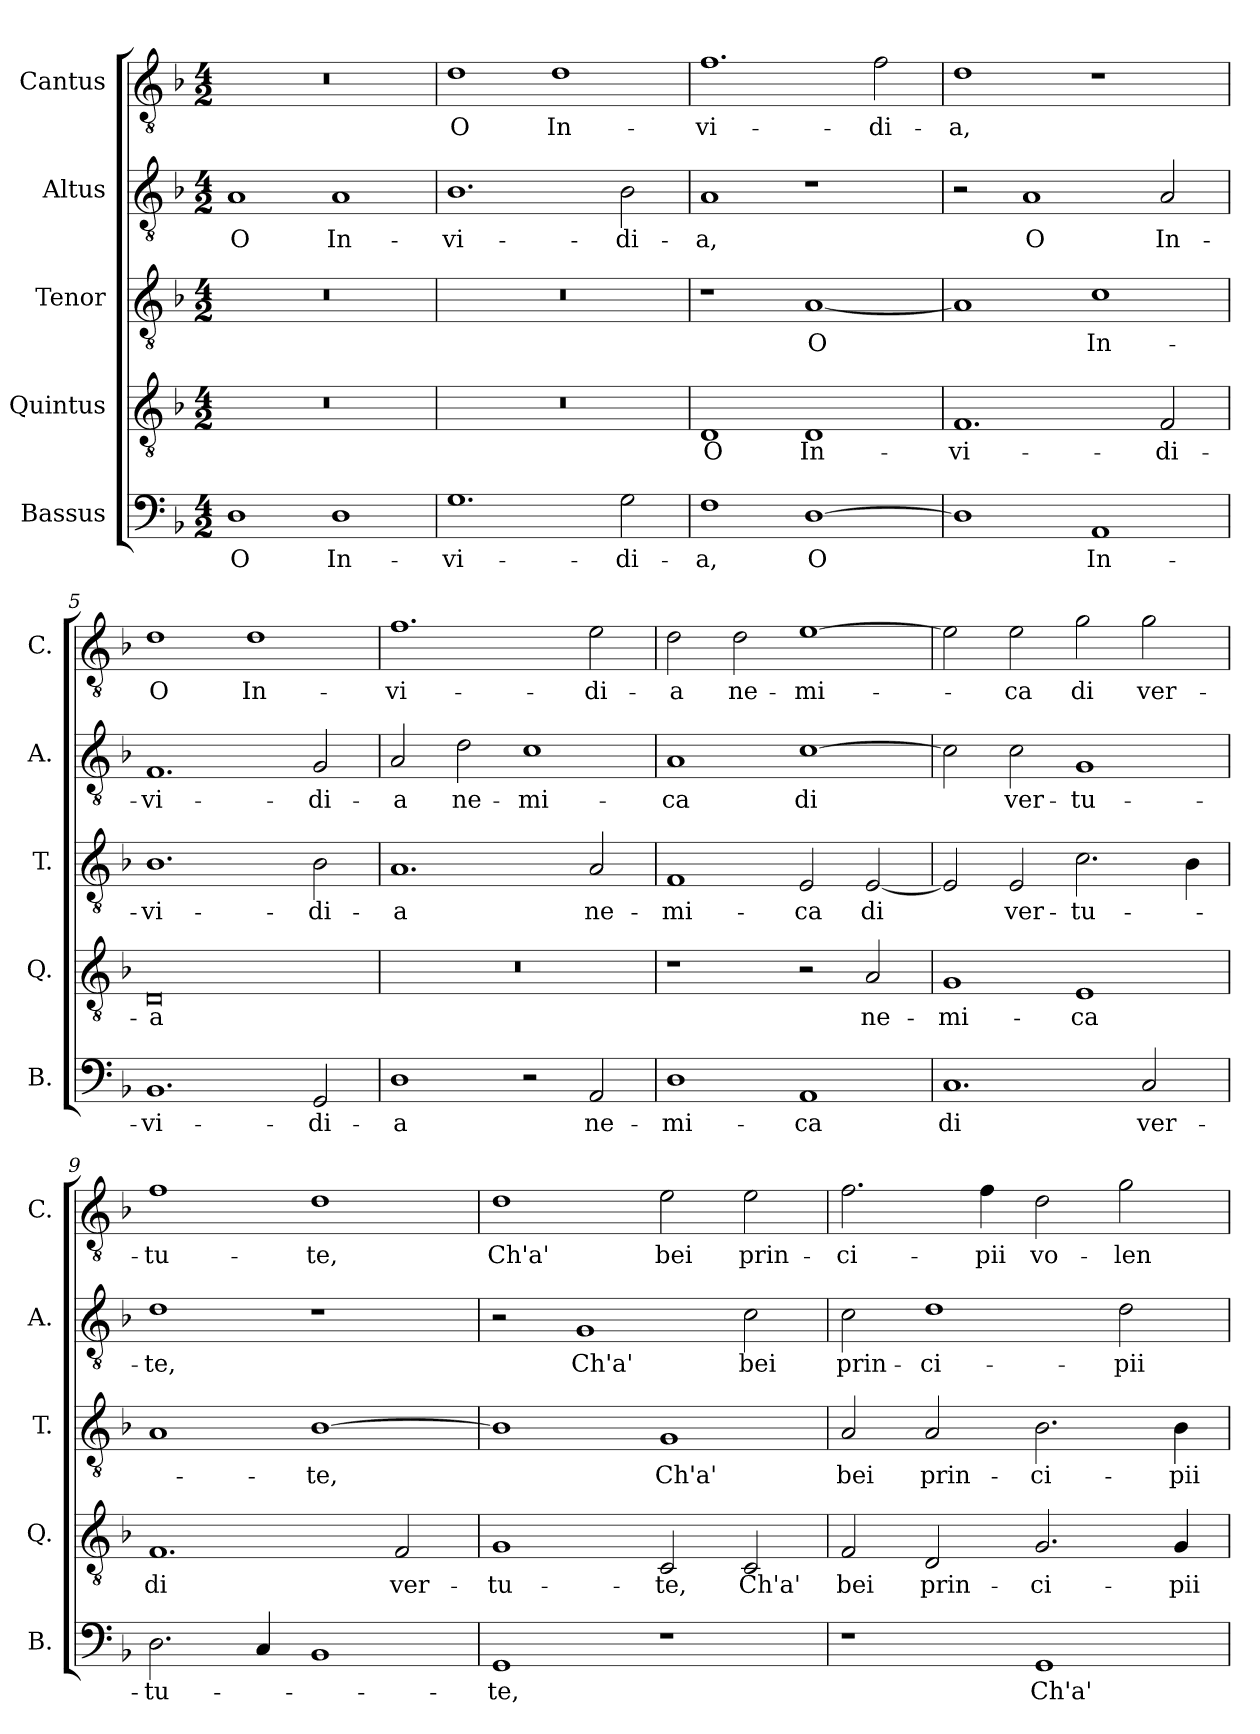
**kern	**text	**kern	**text	**kern	**text	**kern	**text	**kern	**text
*part5	*part5	*part4	*part4	*part3	*part3	*part2	*part2	*part1	*part1
*staff5	*staff5	*staff4	*staff4	*staff3	*staff3	*staff2	*staff2	*staff1	*staff1
*I"Bassus	*	*I"Quintus	*	*I"Tenor	*	*I"Altus	*	*I"Cantus	*
*I'B.	*	*I'Q.	*	*I'T.	*	*I'A.	*	*I'C.	*
*clefF4	*	*clefGv2	*	*clefGv2	*	*clefGv2	*	*clefGv2	*
*k[b-]	*	*k[b-]	*	*k[b-]	*	*k[b-]	*	*k[b-]	*
*M4/2	*	*M4/2	*	*M4/2	*	*M4/2	*	*M4/2	*
=1	=1	=1	=1	=1	=1	=1	=1	=1	=1
1D	-O	0r	.	0r	.	1A	-O	0r	.
1D	In-	.	.	.	.	1A	In-	.	.
=2	=2	=2	=2	=2	=2	=2	=2	=2	=2
1.G	-vi-	0r	.	0r	.	1.B-	-vi-	1d	O
.	.	.	.	.	.	.	.	1d	In-
2G\	-di-	.	.	.	.	2B-\	-di-	.	.
=3	=3	=3	=3	=3	=3	=3	=3	=3	=3
1F	-a,	1D	O	1r	.	1A	-a,	1.f	-vi-
[1D	O	1D	In-	[1A	-O	1r	.	.	.
.	.	.	.	.	.	.	.	2f\	-di-
=4	=4	=4	=4	=4	=4	=4	=4	=4	=4
1D]	.	1.F	-vi-	1A]	.	2r	.	1d	-a,
.	.	.	.	.	.	1A	O	.	.
1AA	In-	.	.	1c	In-	.	.	1r	.
.	.	2F/	-di-	.	.	2A/	In-	.	.
=5	=5	=5	=5	=5	=5	=5	=5	=5	=5
1.BB-	-vi-	0D	-a	1.B-	-vi-	1.F	-vi-	1d	O
.	.	.	.	.	.	.	.	1d	In-
2GG/	-di-	.	.	2B-\	-di-	2G/	-di-	.	.
=6	=6	=6	=6	=6	=6	=6	=6	=6	=6
1D	-a	0r	.	1.A	-a	2A/	-a	1.f	-vi-
.	.	.	.	.	.	2d\	ne-	.	.
2r	.	.	.	.	.	1c	-mi-	.	.
2AA/	ne-	.	.	2A/	ne-	.	.	2e\	-di-
=7	=7	=7	=7	=7	=7	=7	=7	=7	=7
1D	-mi-	1r	.	1F	-mi-	1A	-ca	2d\	-a
.	.	.	.	.	.	.	.	2d\	ne-
1AA	-ca	2r	.	2E/	-ca	[1c	di	[1e	-mi-
.	.	2A/	ne-	[2E/	di	.	.	.	.
=8	=8	=8	=8	=8	=8	=8	=8	=8	=8
1.C	di	1G	-mi-	2E/]	.	2c\]	.	2e\]	.
.	.	.	.	2E/	ver-	2c\	ver-	2e\	-ca
.	.	1E	-ca	2.c\	-tu-	1G	-tu-	2g\	di
2C/	ver-	.	.	.	.	.	.	2g\	ver-
.	.	.	.	4B-\	.	.	.	.	.
=9	=9	=9	=9	=9	=9	=9	=9	=9	=9
2.D\	-tu-	1.F	di	1A	.	1d	-te,	1f	-tu-
4C/	.	.	.	.	.	.	.	.	.
1BB-	.	.	.	[1B-	-te,	1r	.	1d	-te,
.	.	2F/	ver-	.	.	.	.	.	.
!!LO:LB:g=z
=10	=10	=10	=10	=10	=10	=10	=10	=10	=10
1GG	-te,	1G	-tu-	1B-]	.	2r	.	1d	Ch'a'
.	.	.	.	.	.	1G	Ch'a'	.	.
1r	.	2C/	-te,	1G	Ch'a'	.	.	2e\	bei
.	.	2C/	Ch'a'	.	.	2c\	bei	2e\	prin-
=11	=11	=11	=11	=11	=11	=11	=11	=11	=11
1r	.	2F/	bei	2A/	bei	2c\	prin-	2.f\	-ci-
.	.	2D/	prin-	2A/	prin-	1d	-ci-	.	.
.	.	.	.	.	.	.	.	4f\	-pii
1GG	Ch'a'	2.G/	-ci-	2.B-\	-ci-	.	.	2d\	vo-
.	.	.	.	.	.	2d\	-pii	2g\	-len-
.	.	4G/	-pii	4B-\	-pii	.	.	.	.
=	=	=	=	=	=	=	=	=	=
*-	*-	*-	*-	*-	*-	*-	*-	*-	*-
